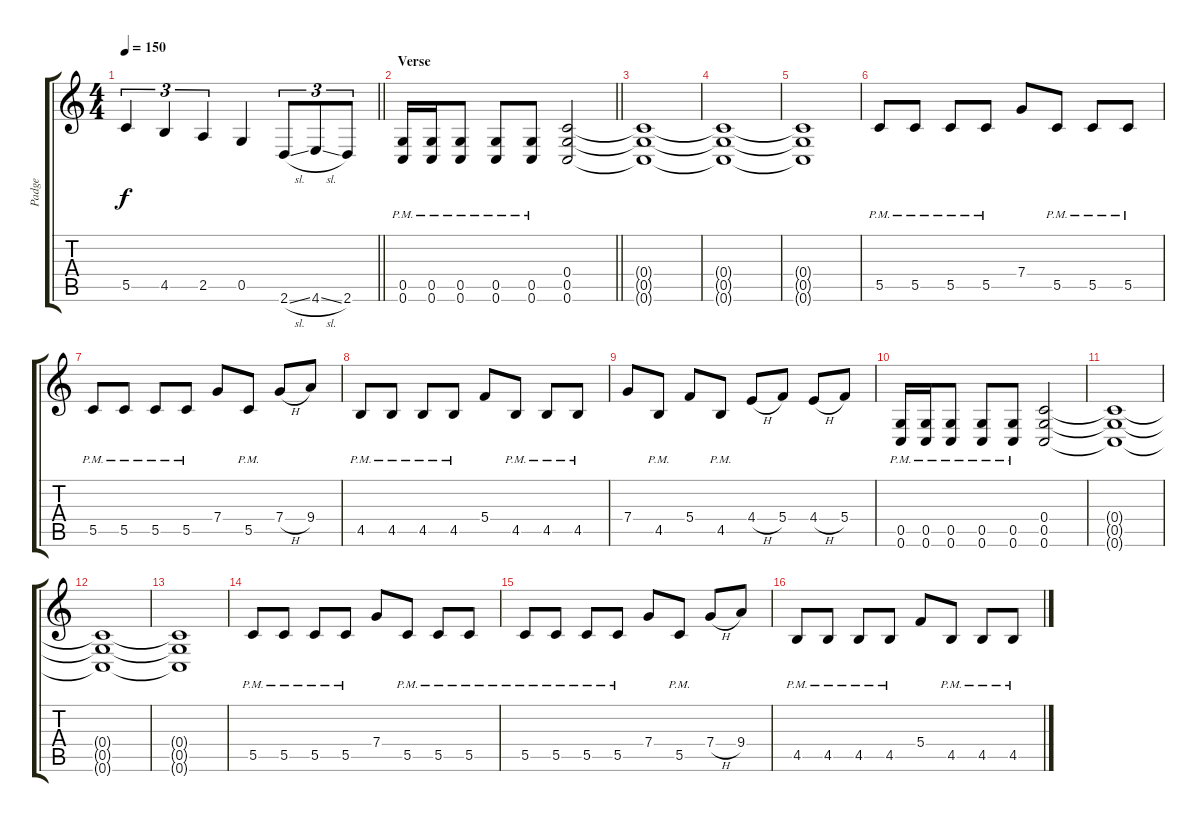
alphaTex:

\track ("Padge" "Padge") {instrument overdrivenguitar}
\staff {score tabs}
\tuning (D4 A3 F3 C3 G2 C2) {hide}
\ts (4 4)
\tempo 150
\clef g2
\barLineRight lightlight
\ks c
5.5.4{tu (3 2) dy f} 4.5.4{tu (3 2)} 2.5.4{tu (3 2)} 0.5.4 2.6{sl}.8{tu (3 2)} 4.6{sl}.8{tu (3 2)} 2.6.8{tu (3 2)} |
\section ("" "Verse")
\barLineRight lightlight
(0.5{pm} 0.6{pm}).16 (0.5{pm} 0.6{pm}).16 (0.5{pm} 0.6{pm}).8 (0.5{pm} 0.6{pm}).8 (0.5{pm} 0.6{pm}).8 (0.4 0.5 0.6).2 |
(0.4{t} 0.5{t} 0.6{t}).1 |
(0.4{t} 0.5{t} 0.6{t}).1 |
(0.4{t} 0.5{t} 0.6{t}).1 |
5.5{pm}.8 5.5{pm}.8 5.5{pm}.8 5.5{pm}.8 7.4.8 5.5{pm}.8 5.5{pm}.8 5.5{pm}.8 |
5.5{pm}.8 5.5{pm}.8 5.5{pm}.8 5.5{pm}.8 7.4.8 5.5{pm}.8 7.4{h}.8 9.4.8 |
4.5{pm}.8 4.5{pm}.8 4.5{pm}.8 4.5{pm}.8 5.4.8 4.5{pm}.8 4.5{pm}.8 4.5{pm}.8 |
7.4.8 4.5{pm}.8 5.4.8 4.5{pm}.8 4.4{h}.8 5.4.8 4.4{h}.8 5.4.8 |
(0.5{pm} 0.6{pm}).16 (0.5{pm} 0.6{pm}).16 (0.5{pm} 0.6{pm}).8 (0.5{pm} 0.6{pm}).8 (0.5{pm} 0.6{pm}).8 (0.4 0.5 0.6).2 |
(0.4{t} 0.5{t} 0.6{t}).1 |
(0.4{t} 0.5{t} 0.6{t}).1 |
(0.4{t} 0.5{t} 0.6{t}).1 |
5.5{pm}.8 5.5{pm}.8 5.5{pm}.8 5.5{pm}.8 7.4.8 5.5{pm}.8 5.5{pm}.8 5.5{pm}.8 |
5.5{pm}.8 5.5{pm}.8 5.5{pm}.8 5.5{pm}.8 7.4.8 5.5{pm}.8 7.4{h}.8 9.4.8 |
4.5{pm}.8 4.5{pm}.8 4.5{pm}.8 4.5{pm}.8 5.4.8 4.5{pm}.8 4.5{pm}.8 4.5{pm}.8
